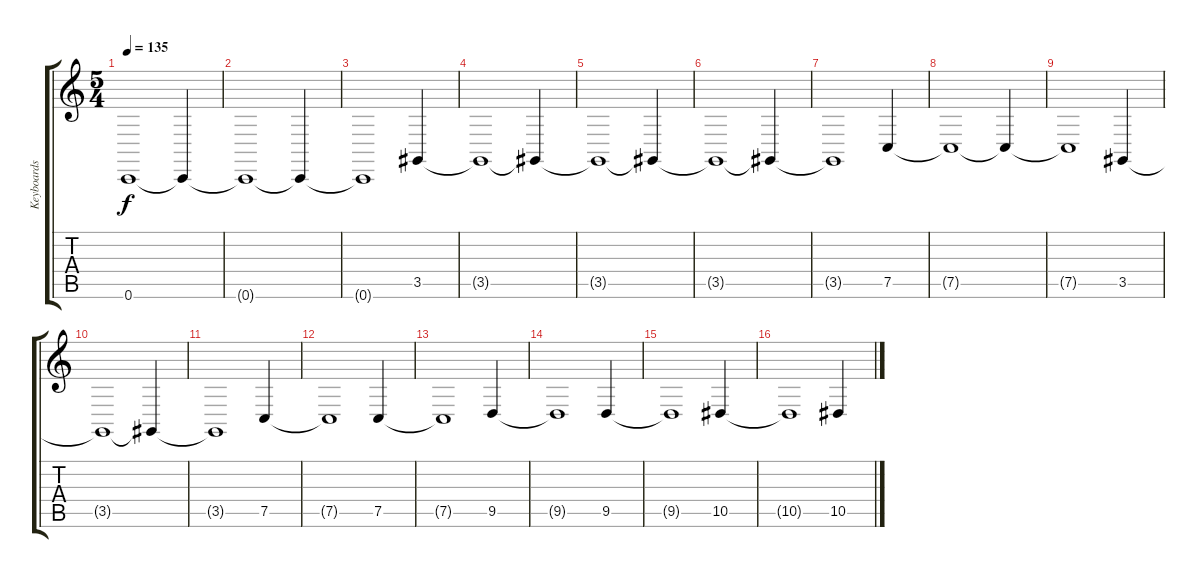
\track ("Keyboards I - Strings" "Keyboards ") {instrument stringensemble1}
\staff {score tabs}
\tuning (C4 G3 Eb3 Bb2 F2 C2) {hide}
\ts (5 4)
\tempo 135
\clef g2
\ks c
0.6{t}.1{dy f} 0.6{t}.4 |
0.6{t}.1 0.6{t}.4 |
0.6{t}.1 3.5.4 |
3.5{t}.1 3.5{t}.4 |
3.5{t}.1 3.5{t}.4 |
3.5{t}.1 3.5{t}.4 |
3.5{t}.1 7.5.4 |
7.5{t}.1 7.5{t}.4 |
7.5{t}.1 3.5.4 |
3.5{t}.1 3.5{t}.4 |
3.5{t}.1 7.5.4 |
7.5{t}.1 7.5.4 |
7.5{t}.1 9.5.4 |
9.5{t}.1 9.5.4 |
9.5{t}.1 10.5.4 |
10.5{t}.1 10.5.4
